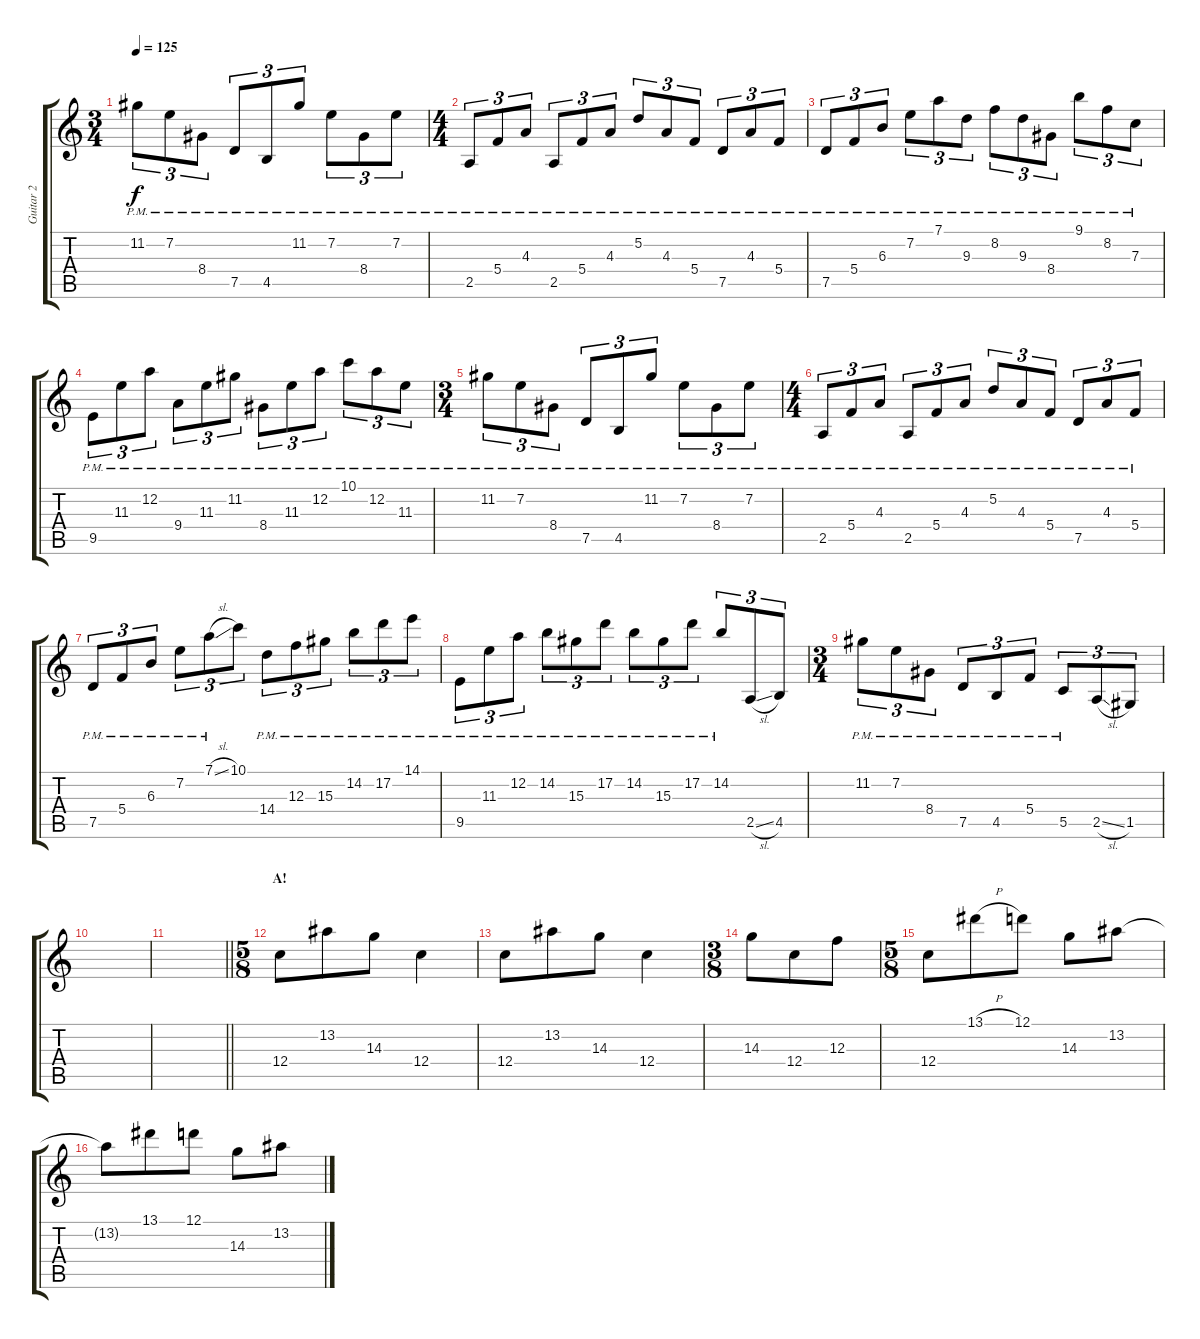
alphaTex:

\track ("Guitar 2" "Guitar 2") {instrument overdrivenguitar}
\staff {score tabs}
\tuning (D4 A3 F3 C3 G2 C2) {hide}
\ts (3 4)
\tempo 125
\clef g2
\ks c
11.2{pm}.8{tu (3 2) dy f} 7.2{pm}.8{tu (3 2)} 8.4{pm}.8{tu (3 2)} 7.5{pm}.8{tu (3 2)} 4.5{pm}.8{tu (3 2)} 11.2{pm}.8{tu (3 2)} 7.2{pm}.8{tu (3 2)} 8.4{pm}.8{tu (3 2)} 7.2{pm}.8{tu (3 2)} |
\ts (4 4)
2.5{pm}.8{tu (3 2) instrument overdrivenguitar} 5.4{pm}.8{tu (3 2)} 4.3{pm}.8{tu (3 2)} 2.5{pm}.8{tu (3 2)} 5.4{pm}.8{tu (3 2)} 4.3{pm}.8{tu (3 2)} 5.2{pm}.8{tu (3 2)} 4.3{pm}.8{tu (3 2)} 5.4{pm}.8{tu (3 2)} 7.5{pm}.8{tu (3 2)} 4.3{pm}.8{tu (3 2)} 5.4{pm}.8{tu (3 2)} |
7.5{pm}.8{tu (3 2)} 5.4{pm}.8{tu (3 2)} 6.3{pm}.8{tu (3 2)} 7.2{pm}.8{tu (3 2)} 7.1{pm}.8{tu (3 2)} 9.3{pm}.8{tu (3 2)} 8.2{pm}.8{tu (3 2)} 9.3{pm}.8{tu (3 2)} 8.4{pm}.8{tu (3 2)} 9.1{pm}.8{tu (3 2)} 8.2{pm}.8{tu (3 2)} 7.3{pm}.8{tu (3 2)} |
9.5{pm}.8{tu (3 2)} 11.3{pm}.8{tu (3 2)} 12.2{pm}.8{tu (3 2)} 9.4{pm}.8{tu (3 2)} 11.3{pm}.8{tu (3 2)} 11.2{pm}.8{tu (3 2)} 8.4{pm}.8{tu (3 2)} 11.3{pm}.8{tu (3 2)} 12.2{pm}.8{tu (3 2)} 10.1{pm}.8{tu (3 2)} 12.2{pm}.8{tu (3 2)} 11.3{pm}.8{tu (3 2)} |
\ts (3 4)
11.2{pm}.8{tu (3 2)} 7.2{pm}.8{tu (3 2)} 8.4{pm}.8{tu (3 2)} 7.5{pm}.8{tu (3 2)} 4.5{pm}.8{tu (3 2)} 11.2{pm}.8{tu (3 2)} 7.2{pm}.8{tu (3 2)} 8.4{pm}.8{tu (3 2)} 7.2{pm}.8{tu (3 2)} |
\ts (4 4)
2.5{pm}.8{tu (3 2) instrument overdrivenguitar} 5.4{pm}.8{tu (3 2)} 4.3{pm}.8{tu (3 2)} 2.5{pm}.8{tu (3 2)} 5.4{pm}.8{tu (3 2)} 4.3{pm}.8{tu (3 2)} 5.2{pm}.8{tu (3 2)} 4.3{pm}.8{tu (3 2)} 5.4{pm}.8{tu (3 2)} 7.5{pm}.8{tu (3 2)} 4.3{pm}.8{tu (3 2)} 5.4{pm}.8{tu (3 2)} |
7.5{pm}.8{tu (3 2)} 5.4{pm}.8{tu (3 2)} 6.3{pm}.8{tu (3 2)} 7.2{pm}.8{tu (3 2)} 7.1{sl pm}.8{tu (3 2)} 10.1.8{tu (3 2)} 14.4{pm}.8{tu (3 2)} 12.3{pm}.8{tu (3 2)} 15.3{pm}.8{tu (3 2)} 14.2{pm}.8{tu (3 2)} 17.2{pm}.8{tu (3 2)} 14.1{pm}.8{tu (3 2)} |
9.5{pm}.8{tu (3 2)} 11.3{pm}.8{tu (3 2)} 12.2{pm}.8{tu (3 2)} 14.2{pm}.8{tu (3 2)} 15.3{pm}.8{tu (3 2)} 17.2{pm}.8{tu (3 2)} 14.2{pm}.8{tu (3 2)} 15.3{pm}.8{tu (3 2)} 17.2{pm}.8{tu (3 2)} 14.2{pm}.8{tu (3 2)} 2.5{sl}.8{tu (3 2)} 4.5.8{tu (3 2)} |
\ts (3 4)
11.2{pm}.8{tu (3 2)} 7.2{pm}.8{tu (3 2)} 8.4{pm}.8{tu (3 2)} 7.5{pm}.8{tu (3 2)} 4.5{pm}.8{tu (3 2)} 5.4{pm}.8{tu (3 2)} 5.5{pm}.8{tu (3 2)} 2.5{sl}.8{tu (3 2)} 1.5.8{tu (3 2)} |
|
\barLineRight lightlight
|
\ts (5 8)
\section ("" "A!")
12.4.8{instrument overdrivenguitar} 13.2.8 14.3.8 12.4.4 |
12.4.8 13.2.8 14.3.8 12.4.4 |
\ts (3 8)
14.3.8 12.4.8 12.3.8 |
\ts (5 8)
12.4.8 13.1{h}.8 12.1.8 14.3.8 13.2.8 |
13.2{t}.8 13.1.8 12.1.8 14.3.8 13.2.8
